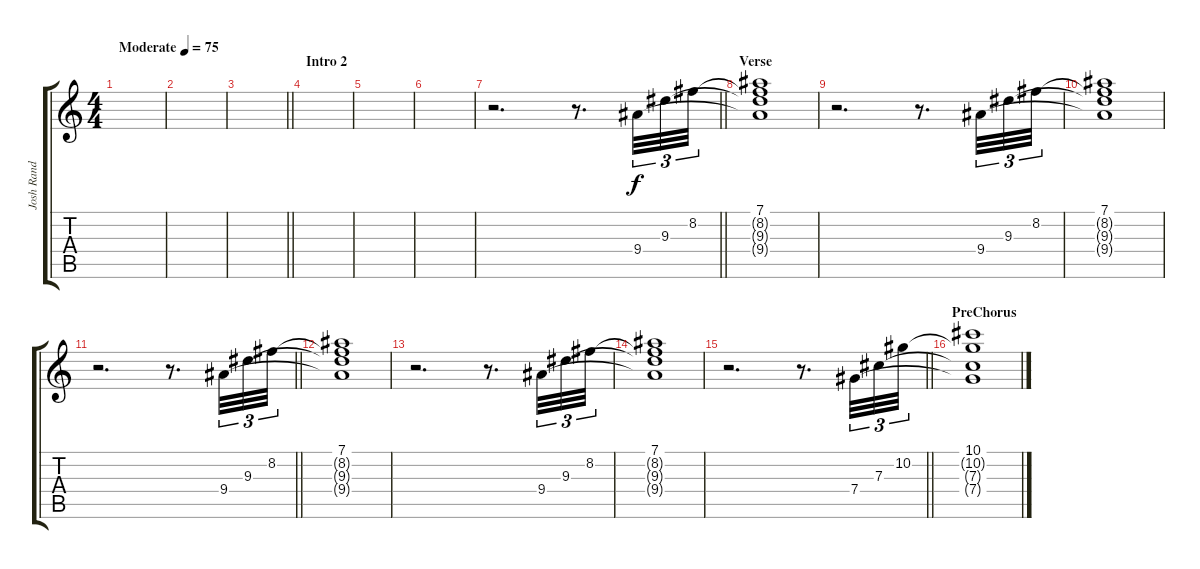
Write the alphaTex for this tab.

\track ("Josh Rand" "Josh Rand") {instrument acousticguitarsteel}
\staff {score tabs}
\tuning (Eb4 Bb3 Gb3 Db3 Ab2 Db2) {hide}
\ts (4 4)
\tempo (75 "Moderate")
\clef g2
\ks c
|
|
\barLineRight lightlight
|
\section ("" "Intro 2")
|
|
|
\barLineRight lightlight
r.2{d} r.8{d} 9.4.32{tu (3 2)} 9.3.32{tu (3 2)} 8.2.32{tu (3 2)} |
\section ("" "Verse")
(7.1 8.2{t} 9.3{t} 9.4{t}).1 |
r.2{d} r.8{d} 9.4.32{tu (3 2)} 9.3.32{tu (3 2)} 8.2.32{tu (3 2)} |
(7.1 8.2{t} 9.3{t} 9.4{t}).1 |
\barLineRight lightlight
r.2{d} r.8{d} 9.4.32{tu (3 2)} 9.3.32{tu (3 2)} 8.2.32{tu (3 2)} |
(7.1 8.2{t} 9.3{t} 9.4{t}).1 |
r.2{d} r.8{d} 9.4.32{tu (3 2)} 9.3.32{tu (3 2)} 8.2.32{tu (3 2)} |
(7.1 8.2{t} 9.3{t} 9.4{t}).1 |
\barLineRight lightlight
r.2{d} r.8{d} 7.4.32{tu (3 2)} 7.3.32{tu (3 2)} 10.2.32{tu (3 2)} |
\section ("" "PreChorus")
(10.1 10.2{t} 7.3{t} 7.4{t}).1
